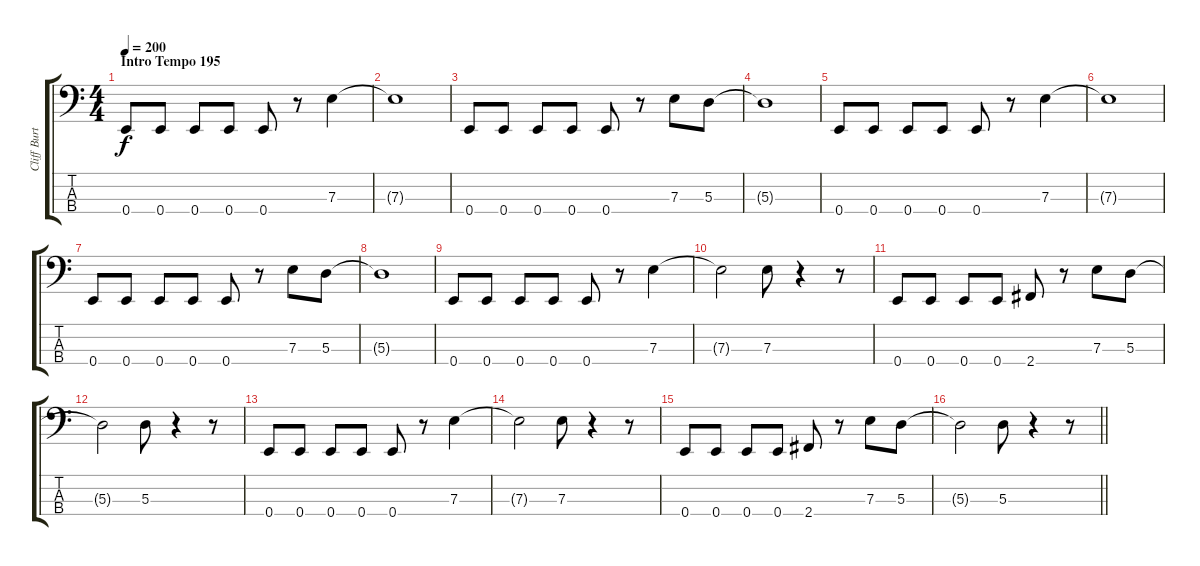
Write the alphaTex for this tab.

\track ("Cliff Burton (Bass)" "Cliff Burt") {instrument electricbasspick}
\staff {score tabs}
\tuning (G2 D2 A1 E1) {hide}
\ts (4 4)
\section ("" "Intro Tempo 195")
\tempo 200
\tempo 195
\tempo 200
\clef f4
\ks c
0.4.8{dy f instrument electricbasspick} 0.4.8 0.4.8 0.4.8 0.4.8 r.8 7.3.4 |
7.3{t}.1 |
0.4.8 0.4.8 0.4.8 0.4.8 0.4.8 r.8 7.3.8 5.3.8 |
5.3{t}.1 |
0.4.8 0.4.8 0.4.8 0.4.8 0.4.8 r.8 7.3.4 |
7.3{t}.1 |
0.4.8 0.4.8 0.4.8 0.4.8 0.4.8 r.8 7.3.8 5.3.8 |
5.3{t}.1 |
0.4.8 0.4.8 0.4.8 0.4.8 0.4.8 r.8 7.3.4 |
7.3{t}.2 7.3.8 r.4 r.8 |
0.4.8 0.4.8 0.4.8 0.4.8 2.4.8 r.8 7.3.8 5.3.8 |
5.3{t}.2 5.3.8 r.4 r.8 |
0.4.8 0.4.8 0.4.8 0.4.8 0.4.8 r.8 7.3.4 |
7.3{t}.2 7.3.8 r.4 r.8 |
0.4.8 0.4.8 0.4.8 0.4.8 2.4.8 r.8 7.3.8 5.3.8 |
\barLineRight lightlight
5.3{t}.2 5.3.8 r.4 r.8
